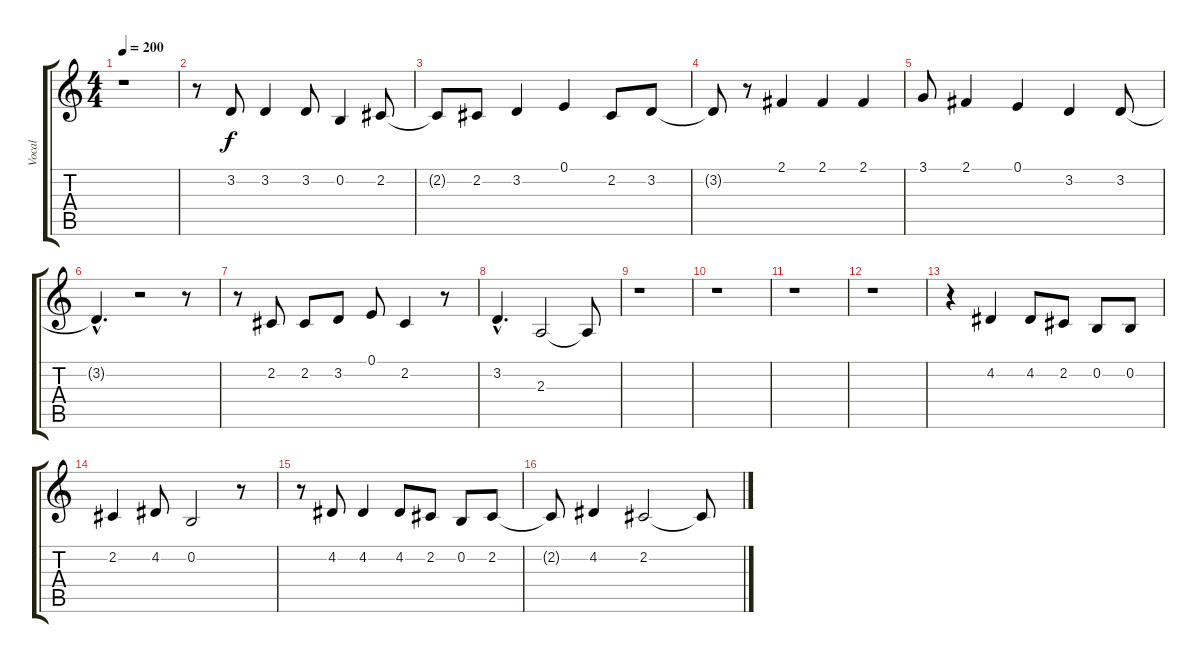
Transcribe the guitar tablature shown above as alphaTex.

\track ("Vocal" "Vocal") {instrument flute}
\staff {score tabs}
\tuning (E4 B3 G3 D3 A2 E2) {hide}
\ts (4 4)
\tempo 200
\clef g2
\ks c
r.1{dy f} |
r.8 3.2.8 3.2.4 3.2.8 0.2.4 2.2.8 |
2.2{t}.8 2.2.8 3.2.4 0.1.4 2.2.8 3.2.8 |
3.2{t}.8 r.8 2.1.4 2.1.4 2.1.4 |
3.1.8 2.1.4 0.1.4 3.2.4 3.2.8 |
3.2{hac t}.4{d} r.2 r.8 |
r.8 2.2.8 2.2.8 3.2.8 0.1.8 2.2.4 r.8 |
3.2{hac}.4{d} 2.3.2 2.3{t}.8 |
r.1 |
r.1 |
r.1 |
r.1 |
r.4 4.2.4 4.2.8 2.2.8 0.2.8 0.2.8 |
2.2.4 4.2.8 0.2.2 r.8 |
r.8 4.2.8 4.2.4 4.2.8 2.2.8 0.2.8 2.2.8 |
2.2{t}.8 4.2.4 2.2.2 2.2{t}.8
